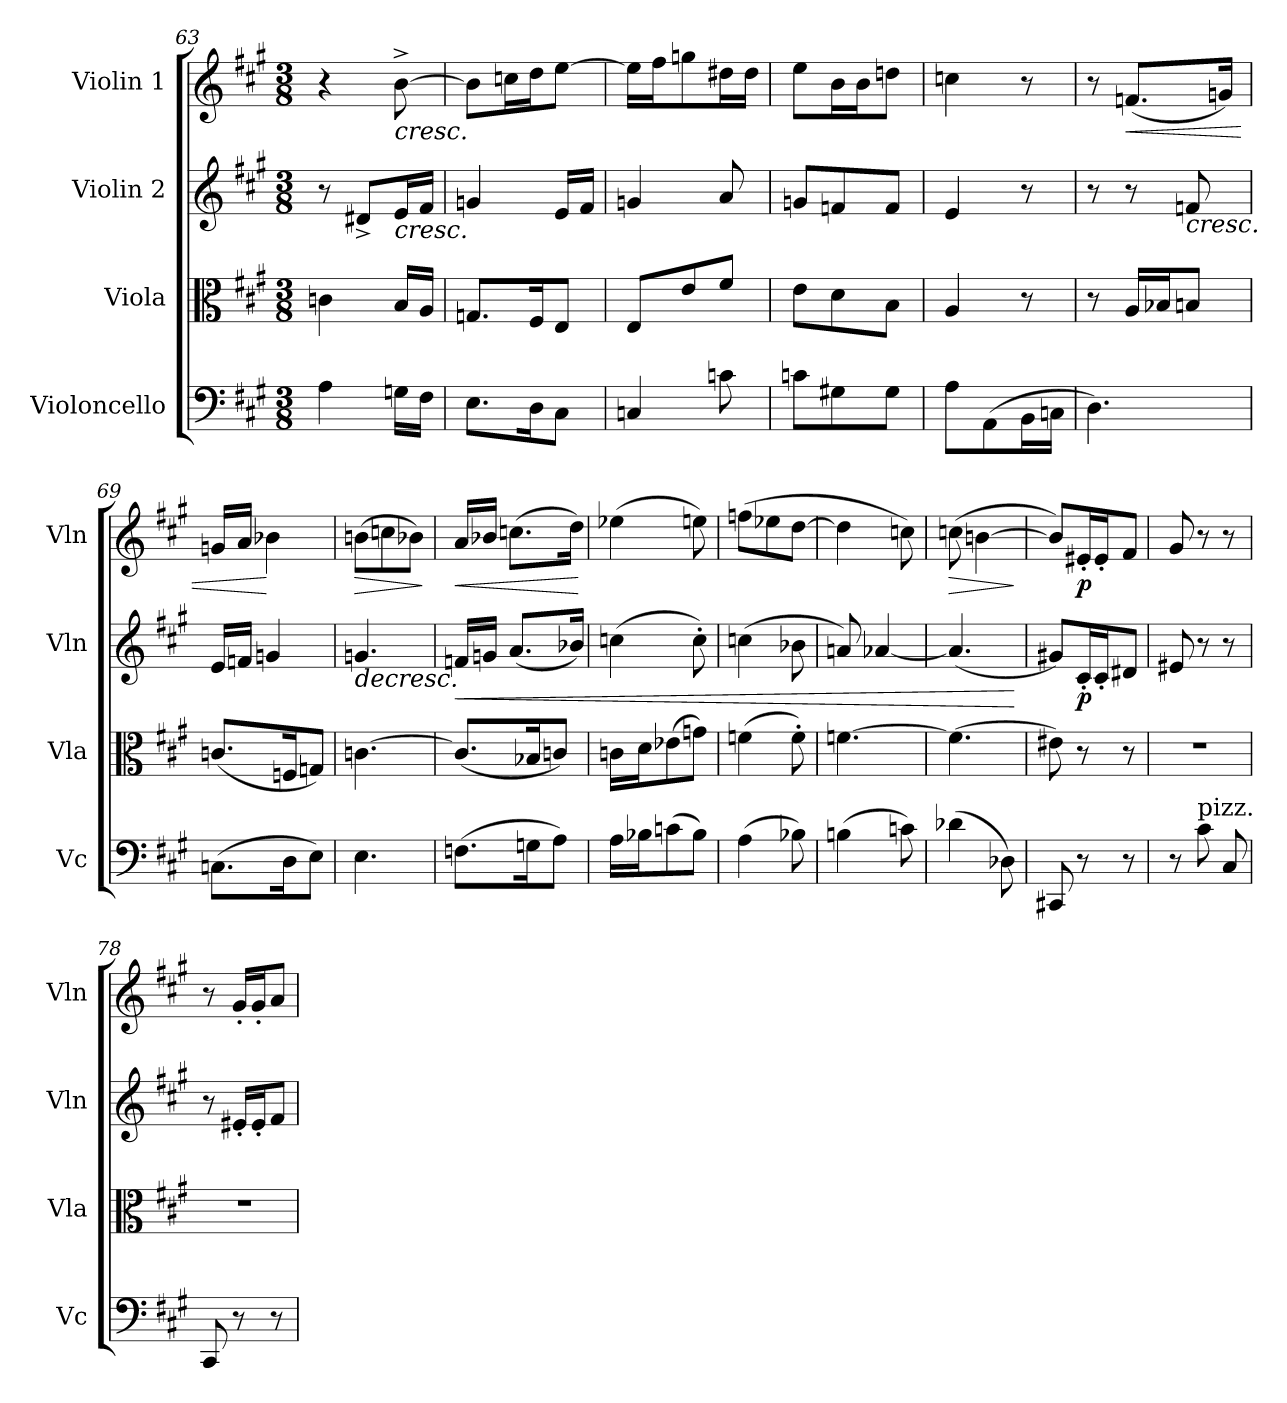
**kern	**kern	**kern	**dynam	**kern	**dynam
*part4	*part3	*part2	*part2	*part1	*part1
*staff4	*staff3	*staff2	*staff2	*staff1	*staff1
*I"Violoncello	*I"Viola	*I"Violin 2	*	*I"Violin 1	*
*I'Vc	*I'Vla	*I'Vln	*	*I'Vln	*
*clefF4	*clefC3	*clefG2	*	*clefG2	*
*k[f#c#g#]	*k[f#c#g#]	*k[f#c#g#]	*	*k[f#c#g#]	*
*M3/8	*M3/8	*M3/8	*	*M3/8	*
=63	=63	=63	=63	=63	=63
4A\	4cn\	8r	.	4r	.
.	.	8d#X^/L	.	.	.
!	!	!	!	!LO:TX:b:i:t=cresc.	!
!	!	!LO:TX:b:i:t=cresc.	!	!	!
16Gn\LL	16B/LL	16e/L	.	[8b^\	.
16F#\JJ	16A/JJ	16f#/JJ	.	.	.
=64	=64	=64	=64	=64	=64
8.E\L	8.Gn/L	4gn/	.	8b\L]	.
.	.	.	.	16ccn\L	.
16D\K	16F#/K	.	.	16dd\J	.
8C#\J	8E/J	16e/LL	.	[8ee\J	.
.	.	16f#/JJ	.	.	.
=65	=65	=65	=65	=65	=65
4Cn/	8E/L	4gn/	.	16ee\LL]	.
.	.	.	.	16ff#\J	.
.	8e/	.	.	8ggn\	.
8cn\	8f#/J	8a/	.	16dd#X\L	.
.	.	.	.	16dd#\JJ	.
=66	=66	=66	=66	=66	=66
8cn\L	8e\L	8gn/L	.	8ee\L	.
8G#X\	8d\	8fn/	.	16b\L	.
.	.	.	.	16b\J	.
8G#\J	8B\J	8f/J	.	8ddn\J	.
=67	=67	=67	=67	=67	=67
8A\L	4A/	4e/	.	4ccn\	.
(8AA\	.	.	.	.	.
16BB\L	8r	8r	.	8r	.
16Cn\JJ	.	.	.	.	.
!!LO:LB:g=z
=68	=68	=68	=68	=68	=68
4.D\)	8r	8r	.	8r	.
!	!	!	!	!	!LO:HP:b
.	16A/LL	8r	.	(8.fn/L	<
.	16B-X/J	.	.	.	.
!	!	!	!LO:HP:b	!	!
.	8Bn/J	8fn/	<	.	.
.	.	.	.	16gn/Jk)	.
=69	=69	=69	=69	=69	=69
(8.Cn\L	(8.cn/L	16e/LL	.	16gnj/LL	.
.	.	16fn/JJ	.	16a/JJ	.
.	.	4gn/	.	4b-X\	[
16D\K	16Fn/K	.	.	.	.
8E\J)	8Gn/J)	.	.	.	.
=70	=70	=70	=70	=70	=70
!	!	!	!LO:HP:b	!	!LO:HP:b
4.E\	[4.cn\	4.gn/	>	(8bn\L	>
.	.	.	.	8ccn\	.
.	.	.	.	8b-X\J)	.
.	.	.	[	.	]
=71	=71	=71	=71	=71	=71
!	!	!	!LO:HP:b	!	!LO:HP:b
(8.Fn\L	(8.c/L]	16fn/LL	<	16a/LL	<
.	.	16gn/JJ	.	16b-X/JJ	.
.	.	(8.a/L	.	(8.ccn\L	.
16Gn\K	16B-X/K	.	.	.	.
8A\J)	8cn/J)	.	.	.	.
.	.	16b-X/Jk)	.	16dd\Jk)	.
.	.	.	]	.	[
=72	=72	=72	=72	=72	=72
16A\LL	16cn\LL	(4ccn\	.	(4ee-X\	.
16B-X\J	16d\J	.	.	.	.
(8cn\	(8e-j\	.	.	.	.
8B-\J)	8gn\J)	8cc'\)	.	8een\)	.
=73	=73	=73	=73	=73	=73
(4A\	(4fn\	(4ccn\	.	(8ffn\L	.
.	.	.	.	8ee-X\	.
8B-X\)	8f'\)	8b-X\	.	[8dd\J	.
=74	=74	=74	=74	=74	=74
(4Bn\	[4.fn\	8an/)	.	4dd\]	.
.	.	[4a-X/	.	.	.
8cn\)	.	.	.	8ccn\)	.
!!LO:PB:g=z
=75	=75	=75	=75	=75	=75
!	!	!	!	!	!LO:HP:b
(4d-X\	4.f\_	4.a-/_	.	(8ccn\	>
.	.	.	.	[4bn\	.
8D-X\)	.	.	.	.	.
.	.	.	[	.	]
=76	=76	=76	=76	=76	=76
8CC#X/	8e#X\]	8g#X/L]	.	8b/L])	.
!	!	!	!LO:DY:b	!	!LO:DY:b
8r	8r	16c#'/L	p	16e#X'/L	p
.	.	16c#'/J	.	16e#'/J	.
8r	8r	8d#X/J	.	8f#/J	.
=77	=77	=77	=77	=77	=77
8r	4.r	8e#X/	.	8g#/	.
!LO:TX:a:t=pizz.	!	!	!	!	!
8c#\	.	8r	.	8r	.
8C#/	.	8r	.	8r	.
=78	=78	=78	=78	=78	=78
8CC#/	4.r	8r	.	8r	.
8r	.	16e#X'/LL	.	16g#'/LL	.
.	.	16e#'/J	.	16g#'/J	.
8r	.	8f#/J	.	8a/J	.
=	=	=	=	=	=
*-	*-	*-	*-	*-	*-
